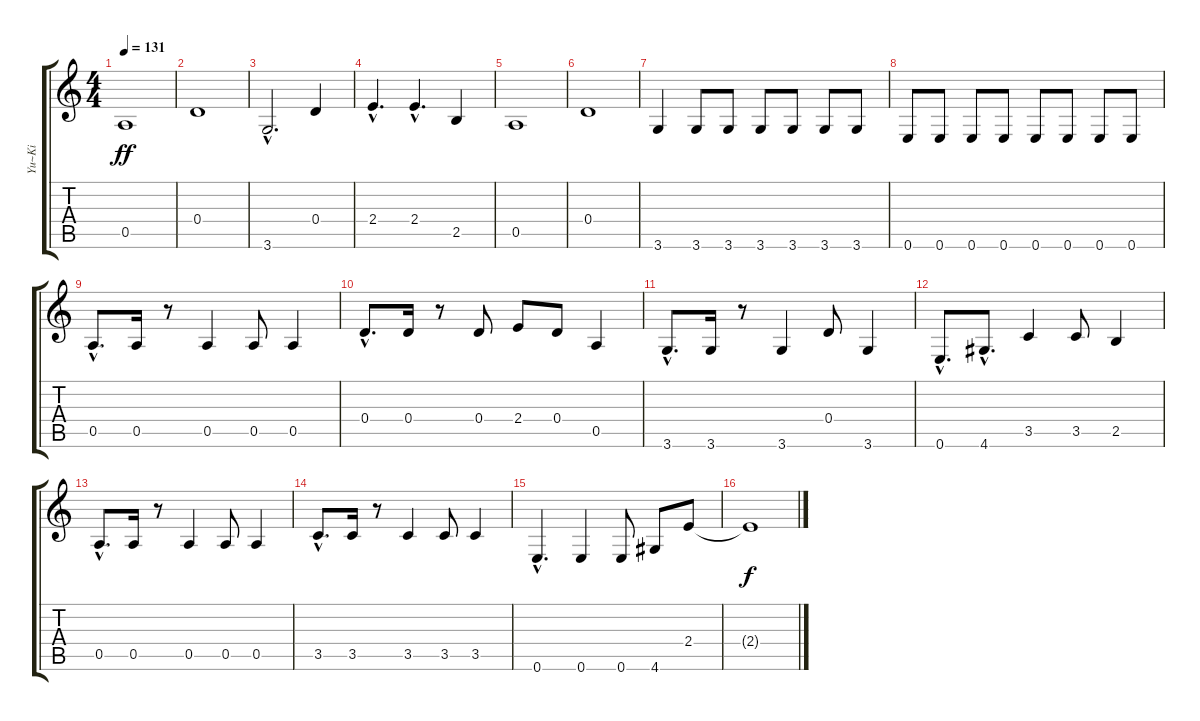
\track ("Yu~Ki" "Yu~Ki") {instrument electricbassfinger}
\staff {score tabs}
\tuning (E4 B3 G3 D3 A2 E2) {hide}
\ts (4 4)
\tempo 131
\clef g2
\ks c
0.5.1{dy ff} |
0.4.1 |
3.6{hac}.2{d} 0.4.4 |
2.4{hac}.4{d} 2.4{hac}.4{d} 2.5.4 |
0.5.1 |
0.4.1 |
3.6.4 3.6.8 3.6.8 3.6.8 3.6.8 3.6.8 3.6.8 |
0.6.8 0.6.8 0.6.8 0.6.8 0.6.8 0.6.8 0.6.8 0.6.8 |
0.5{hac}.8{d} 0.5.16 r.8 0.5.4 0.5.8 0.5.4 |
0.4{hac}.8{d} 0.4.16 r.8 0.4.8 2.4.8 0.4.8 0.5.4 |
3.6{hac}.8{d} 3.6.16 r.8 3.6.4 0.4.8 3.6.4 |
0.6{hac}.8{d} 4.6{hac}.8{d} 3.5.4 3.5.8 2.5.4 |
0.5{hac}.8{d} 0.5.16 r.8 0.5.4 0.5.8 0.5.4 |
3.5{hac}.8{d} 3.5.16 r.8 3.5.4 3.5.8 3.5.4 |
0.6{hac}.4{d} 0.6.4 0.6.8 4.6.8 2.4.8 |
2.4{t}.1{dy f}
